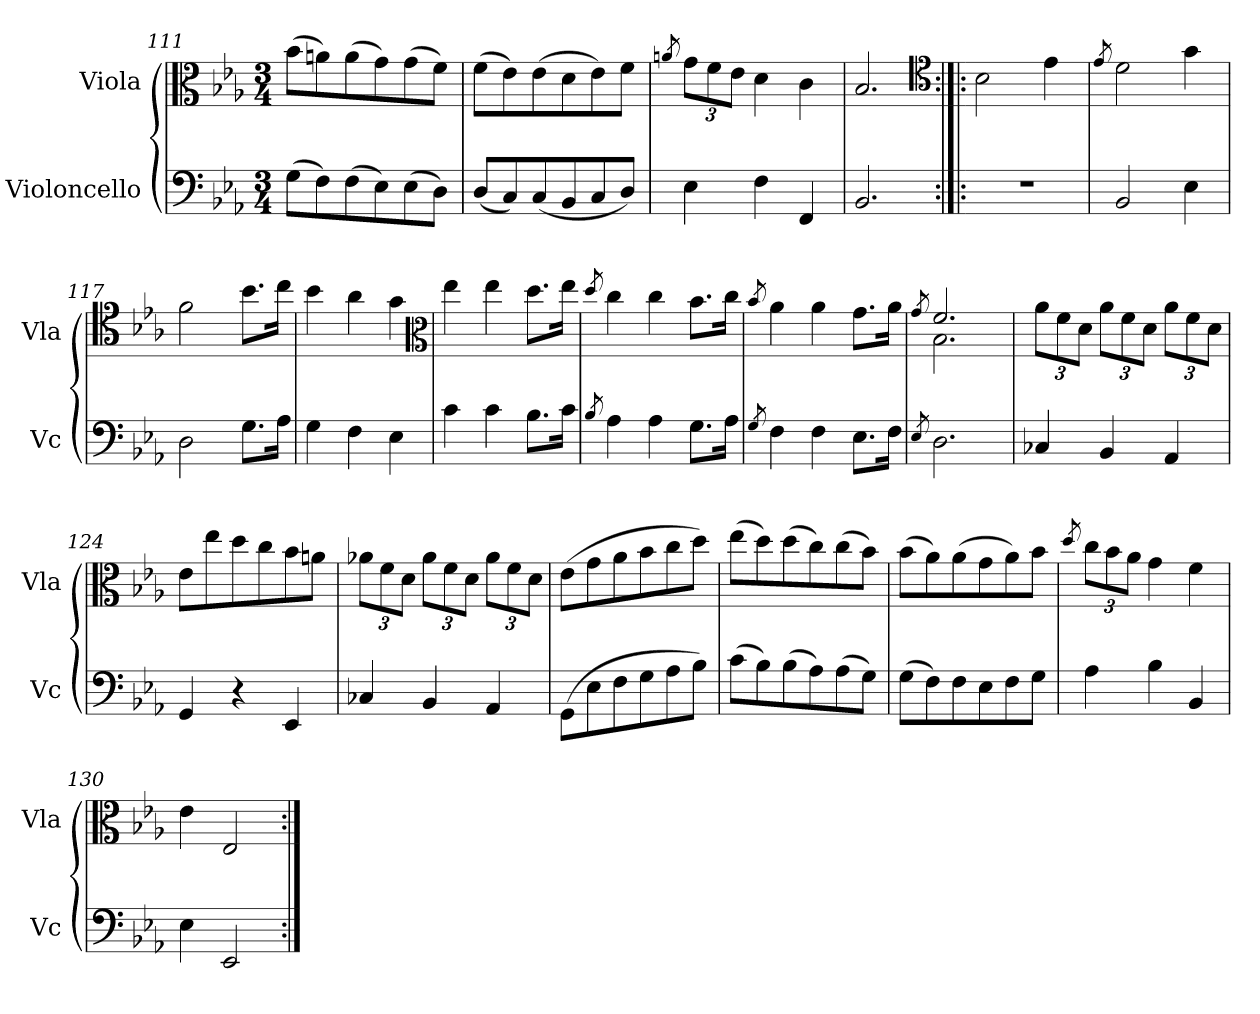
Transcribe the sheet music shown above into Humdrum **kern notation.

**kern	**kern
*part2	*part1
*staff2	*staff1
*I"Violoncello	*I"Viola
*I'Vc	*I'Vla
*clefF4	*clefC3
*k[b-e-a-]	*k[b-e-a-]
*E-:	*E-:
*M3/4	*M3/4
=111	=111
(8G\L	(8b-\L
8F\)	8an\)
(8F\	(8a\
8E-\)	8g\)
(8E-\	(8g\
8D\J)	8f\J)
=112	=112
(8D/L	(8f\L
8C/)	8e-\)
(8C/	(8e-\
8BB-/	8d\
8C/	8e-\)
8D/J)	8f\J
=113	=113
.	8qan/
*	*Xbrackettup
4E-\	12g\L
.	12f\
.	12e-\J
4F\	4d\
4FF/	4c\
=114	=114
2.BB-/	2.B-/
*	*clefC4
=115:|!|:	=115:|!|:
2.r	2B-\
.	4e-\
=116	=116
.	8qe-/
2BB-/	2d\
4E-\	4g\
=117	=117
2D\	2f\
8.G\L	8.b-\L
16A-\Jk	16cc\Jk
=118	=118
4G\	4b-\
4F\	4a-\
4E-\	4g\
*	*clefC3
=119	=119
4c\	4ee-\
4c\	4ee-\
8.B-\L	8.dd\L
16c\Jk	16ee-\Jk
=120	=120
8qB-/	8qdd/
4A-\	4cc\
4A-\	4cc\
8.G\L	8.b-\L
16A-\Jk	16cc\Jk
=121	=121
8qG/	8qb-/
4F\	4a-\
4F\	4a-\
8.E-\L	8.g\L
16F\Jk	16a-\Jk
!!LO:LB:g=z
=122	=122
8qE-/	8qg/
*	*^
2.D\	2.f/	2.B-\
*	*v	*v
=123	=123
4C-X/	12a-\L
.	12f\
.	12d\J
4BB-/	12a-\L
.	12f\
.	12d\J
4AA-/	12a-\L
.	12f\
.	12d\J
=124	=124
4GG/	8e-\L
.	8ee-\
4r	8dd\
.	8cc\
4EE-/	8b-\
.	8an\J
=125	=125
4C-X/	12a-X\L
.	12f\
.	12d\J
4BB-/	12a-\L
.	12f\
.	12d\J
4AA-/	12a-\L
.	12f\
.	12d\J
=126	=126
(8GG\L	(8e-\L
8E-\	8g\
8F\	8a-\
8G\	8b-\
8A-\	8cc\
8B-\J)	8dd\J)
=127	=127
(8c\L	(8ee-\L
8B-\)	8dd\)
(8B-\	(8dd\
8A-\)	8cc\)
(8A-\	(8cc\
8G\J)	8b-\J)
=128	=128
(8G\L	(8b-\L
8F\)	8a-\)
8F\	(8a-\
8E-\	8g\
8F\	8a-\)
8G\J	8b-\J
=129	=129
.	8qdd/
4A-\	12cc\L
.	12b-\
.	12a-\J
4B-\	4g\
4BB-/	4f\
=130	=130
4E-\	4e-\
2EE-/	2E-/
=:|!	=:|!
*-	*-
